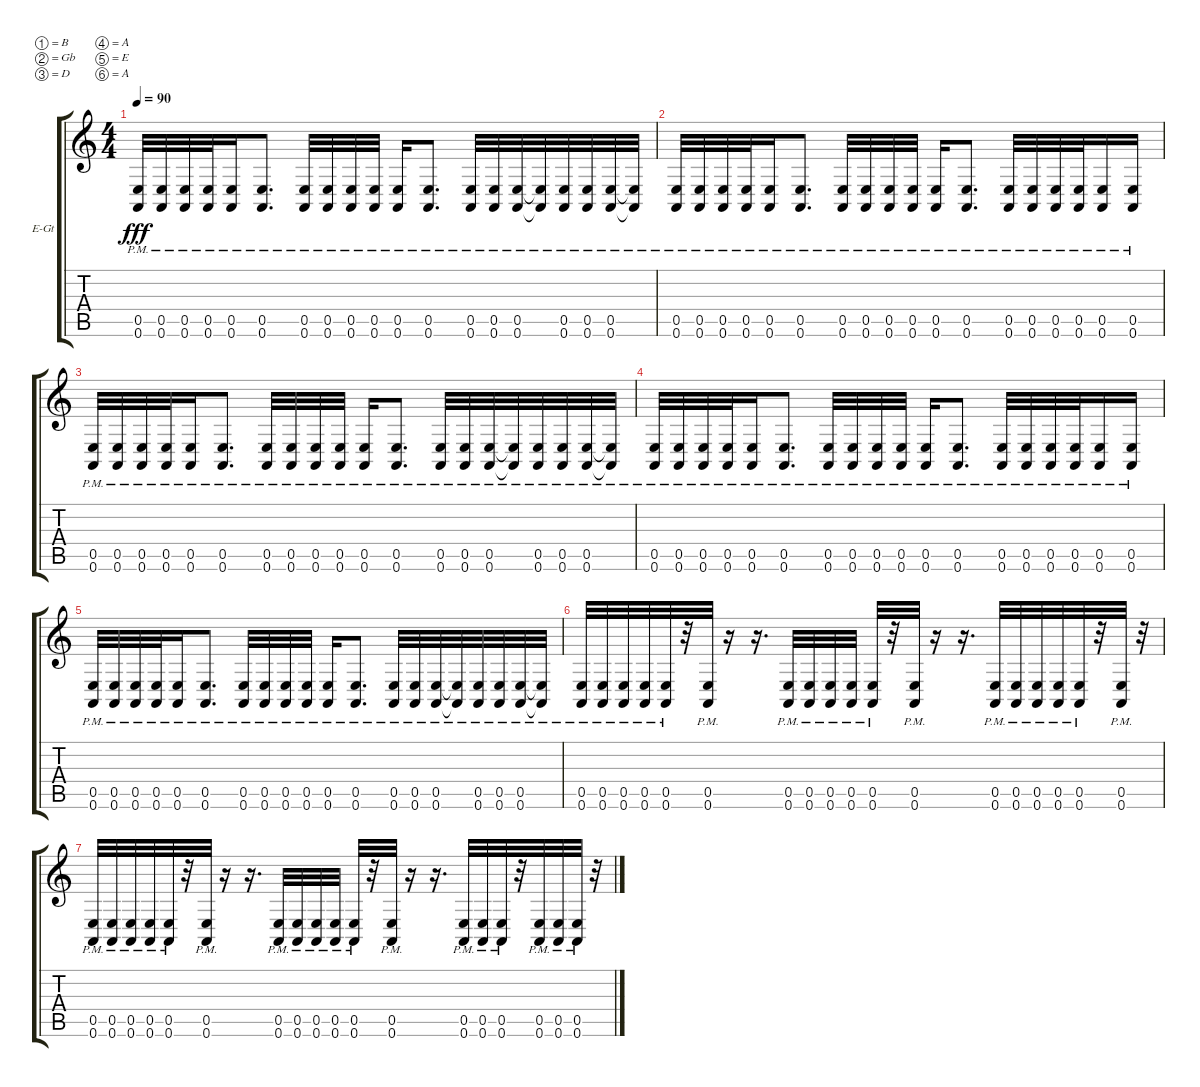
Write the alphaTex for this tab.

\bracketExtendMode groupsimilarinstruments
\firstSystemTrackNameOrientation horizontal
\otherSystemsTrackNameOrientation horizontal
\track ("Electric Guitar 1" "E-Gt") {instrument distortionguitar}
\staff {score tabs}
\tuning (B3 Gb3 D3 A2 E2 A1)
\ts (4 4)
\tempo 90
\clef g2
\ks c
(0.6{pm} 0.5{pm}).32{dy fff} (0.6{pm} 0.5{pm}).32 (0.6{pm} 0.5{pm}).32 (0.6{pm} 0.5{pm}).32 (0.6{pm} 0.5{pm}).16 (0.6{pm} 0.5{pm}).8{d} (0.6{pm} 0.5{pm}).32 (0.6{pm} 0.5{pm}).32 (0.6{pm} 0.5{pm}).32 (0.6{pm} 0.5{pm}).32 (0.6{pm} 0.5{pm}).16 (0.6{pm} 0.5{pm}).8{d} (0.6{pm} 0.5{pm}).32 (0.6{pm} 0.5{pm}).32 (0.6{pm} 0.5{pm}).32 (0.5{pm t} 0.6{pm t}).32 (0.6{pm} 0.5{pm}).32 (0.6{pm} 0.5{pm}).32 (0.6{pm} 0.5{pm}).32 (0.6{pm t} 0.5{pm t}).32 |
(0.6{pm} 0.5{pm}).32 (0.6{pm} 0.5{pm}).32 (0.6{pm} 0.5{pm}).32 (0.6{pm} 0.5{pm}).32 (0.6{pm} 0.5{pm}).16 (0.6{pm} 0.5{pm}).8{d} (0.6{pm} 0.5{pm}).32 (0.6{pm} 0.5{pm}).32 (0.6{pm} 0.5{pm}).32 (0.6{pm} 0.5{pm}).32 (0.6{pm} 0.5{pm}).16 (0.6{pm} 0.5{pm}).8{d} (0.6{pm} 0.5{pm}).32 (0.6{pm} 0.5{pm}).32 (0.6{pm} 0.5{pm}).32 (0.6{pm} 0.5{pm}).32 (0.6{pm} 0.5{pm}).16 (0.6{pm} 0.5{pm}).16 |
(0.6{pm} 0.5{pm}).32 (0.6{pm} 0.5{pm}).32 (0.6{pm} 0.5{pm}).32 (0.6{pm} 0.5{pm}).32 (0.6{pm} 0.5{pm}).16 (0.6{pm} 0.5{pm}).8{d} (0.6{pm} 0.5{pm}).32 (0.6{pm} 0.5{pm}).32 (0.6{pm} 0.5{pm}).32 (0.6{pm} 0.5{pm}).32 (0.6{pm} 0.5{pm}).16 (0.6{pm} 0.5{pm}).8{d} (0.6{pm} 0.5{pm}).32 (0.6{pm} 0.5{pm}).32 (0.6{pm} 0.5{pm}).32 (0.5{pm t} 0.6{pm t}).32 (0.6{pm} 0.5{pm}).32 (0.6{pm} 0.5{pm}).32 (0.6{pm} 0.5{pm}).32 (0.6{pm t} 0.5{pm t}).32 |
(0.6{pm} 0.5{pm}).32 (0.6{pm} 0.5{pm}).32 (0.6{pm} 0.5{pm}).32 (0.6{pm} 0.5{pm}).32 (0.6{pm} 0.5{pm}).16 (0.6{pm} 0.5{pm}).8{d} (0.6{pm} 0.5{pm}).32 (0.6{pm} 0.5{pm}).32 (0.6{pm} 0.5{pm}).32 (0.6{pm} 0.5{pm}).32 (0.6{pm} 0.5{pm}).16 (0.6{pm} 0.5{pm}).8{d} (0.6{pm} 0.5{pm}).32 (0.6{pm} 0.5{pm}).32 (0.6{pm} 0.5{pm}).32 (0.6{pm} 0.5{pm}).32 (0.6{pm} 0.5{pm}).16 (0.6{pm} 0.5{pm}).16 |
(0.6{pm} 0.5{pm}).32 (0.6{pm} 0.5{pm}).32 (0.6{pm} 0.5{pm}).32 (0.6{pm} 0.5{pm}).32 (0.6{pm} 0.5{pm}).16 (0.6{pm} 0.5{pm}).8{d} (0.6{pm} 0.5{pm}).32 (0.6{pm} 0.5{pm}).32 (0.6{pm} 0.5{pm}).32 (0.6{pm} 0.5{pm}).32 (0.6{pm} 0.5{pm}).16 (0.6{pm} 0.5{pm}).8{d} (0.6{pm} 0.5{pm}).32 (0.6{pm} 0.5{pm}).32 (0.6{pm} 0.5{pm}).32 (0.5{pm t} 0.6{pm t}).32 (0.6{pm} 0.5{pm}).32 (0.6{pm} 0.5{pm}).32 (0.6{pm} 0.5{pm}).32 (0.6{pm t} 0.5{pm t}).32 |
(0.6{pm} 0.5{pm}).32 (0.6{pm} 0.5{pm}).32 (0.6{pm} 0.5{pm}).32 (0.6{pm} 0.5{pm}).32 (0.6{pm} 0.5{pm}).32 r.32 (0.6{pm} 0.5{pm}).32 r.16 r.16{d} (0.6{pm} 0.5{pm}).32 (0.6{pm} 0.5{pm}).32 (0.6{pm} 0.5{pm}).32 (0.6{pm} 0.5{pm}).32 (0.6{pm} 0.5{pm}).32 r.32 (0.6{pm} 0.5{pm}).32 r.16 r.16{d} (0.6{pm} 0.5{pm}).32 (0.6{pm} 0.5{pm}).32 (0.6{pm} 0.5{pm}).32 (0.6{pm} 0.5{pm}).32 (0.6{pm} 0.5{pm}).32 r.32 (0.6{pm} 0.5{pm}).32 r.32 |
(0.6{pm} 0.5{pm}).32 (0.6{pm} 0.5{pm}).32 (0.6{pm} 0.5{pm}).32 (0.6{pm} 0.5{pm}).32 (0.6{pm} 0.5{pm}).32 r.32 (0.6{pm} 0.5{pm}).32 r.16 r.16{d} (0.6{pm} 0.5{pm}).32 (0.6{pm} 0.5{pm}).32 (0.6{pm} 0.5{pm}).32 (0.6{pm} 0.5{pm}).32 (0.6{pm} 0.5{pm}).32 r.32 (0.6{pm} 0.5{pm}).32 r.16 r.16{d} (0.6{pm} 0.5{pm}).32 (0.6{pm} 0.5{pm}).32 (0.6{pm} 0.5{pm}).32 r.32 (0.6{pm} 0.5{pm}).32 (0.6{pm} 0.5{pm}).32 (0.6{pm} 0.5{pm}).32 r.32
